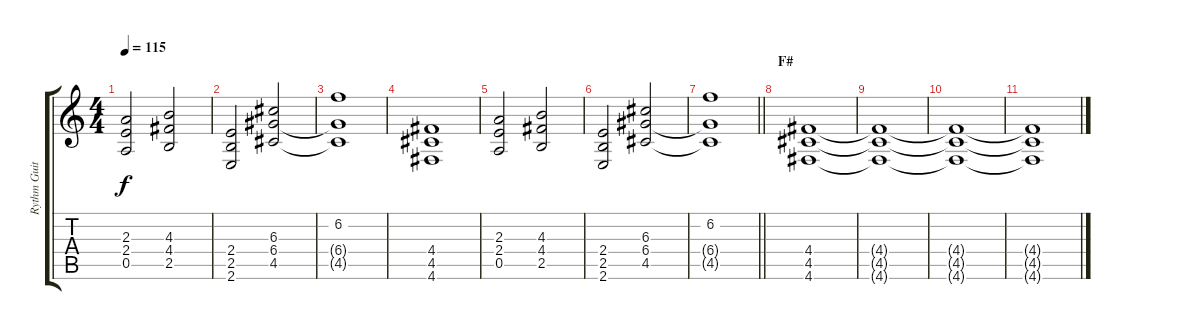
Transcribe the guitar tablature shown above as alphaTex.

\track ("Rythm Guitar" "Rythm Guit") {instrument distortionguitar}
\staff {score tabs}
\tuning (E4 B3 G3 D3 A2 D2) {hide}
\ts (4 4)
\tempo 115
\clef g2
\ks c
(2.3 2.4 0.5).2{dy f} (4.3 4.4 2.5).2 |
(2.4 2.5 2.6).2 (6.3 6.4 4.5).2 |
(6.2 6.4{t} 4.5{t}).1 |
(4.4 4.5 4.6).1 |
(2.3 2.4 0.5).2 (4.3 4.4 2.5).2 |
(2.4 2.5 2.6).2 (6.3 6.4 4.5).2 |
\barLineRight lightlight
(6.2 6.4{t} 4.5{t}).1 |
\section ("" "F#")
(4.4 4.5 4.6).1 |
(4.4{t} 4.5{t} 4.6{t}).1 |
(4.4{t} 4.5{t} 4.6{t}).1 |
(4.4{t} 4.5{t} 4.6{t}).1
